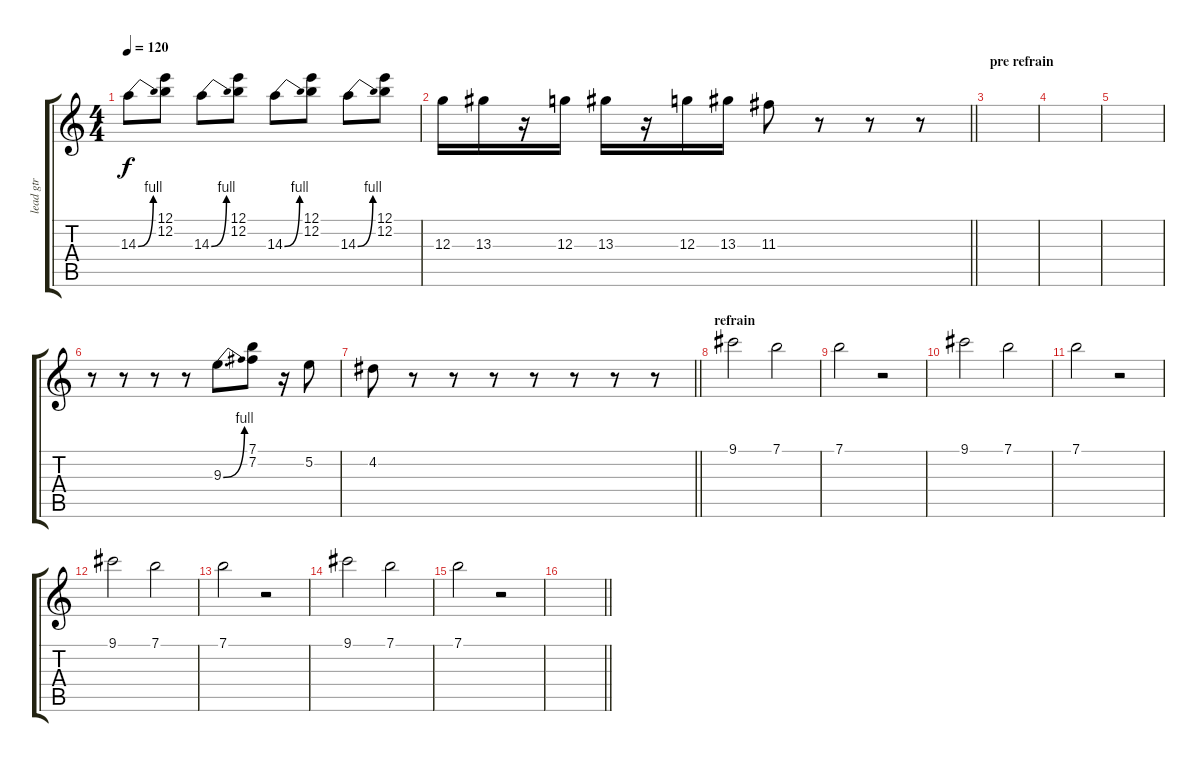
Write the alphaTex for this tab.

\track ("lead gtr" "lead gtr") {instrument distortionguitar}
\staff {score tabs}
\tuning (E4 B3 G3 D3 A2 E2) {hide}
\ts (4 4)
\tempo 120
\clef g2
\ks c
14.3{be (bend 0 0 60 4)}.8{dy f} (12.1 12.2).8 14.3{be (bend 0 0 60 4)}.8 (12.1 12.2).8 14.3{be (bend 0 0 60 4)}.8 (12.1 12.2).8 14.3{be (bend 0 0 60 4)}.8 (12.1 12.2).8 |
\barLineRight lightlight
12.3.16 13.3.16 r.16 12.3.16 13.3.16 r.16 12.3.16 13.3.16 11.3.8 r.8 r.8 r.8 |
\section ("" "pre refrain")
|
|
|
r.8 r.8 r.8 r.8 9.3{be (bend 0 0 60 4)}.8{d} (7.1 7.2).8 r.16 5.2.8 |
\barLineRight lightlight
4.2.8 r.8 r.8 r.8 r.8 r.8 r.8 r.8 |
\section ("" "refrain")
9.1.2 7.1.2 |
7.1.2 r.2 |
9.1.2 7.1.2 |
7.1.2 r.2 |
9.1.2 7.1.2 |
7.1.2 r.2 |
9.1.2 7.1.2 |
7.1.2 r.2 |
\barLineRight lightlight
